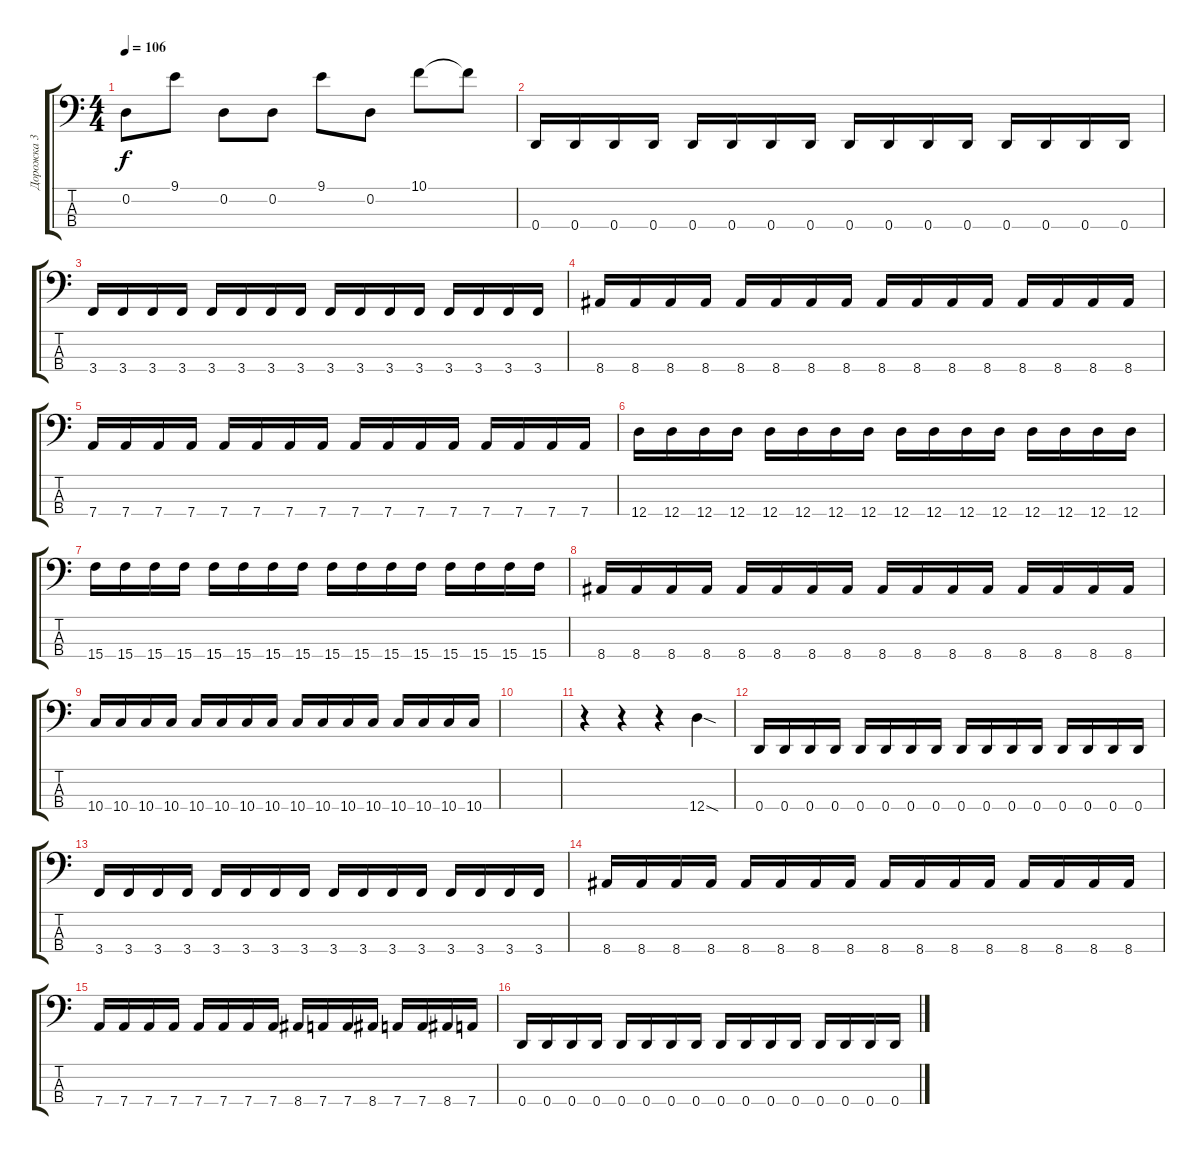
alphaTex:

\track ("Дорожка 3" "Дорожка 3") {instrument electricbasspick}
\staff {score tabs}
\tuning (G2 D2 A1 D1) {hide}
\ts (4 4)
\tempo 106
\clef f4
\ks c
0.2.8{dy f} 9.1.8 0.2.8 0.2.8 9.1.8 0.2.8 10.1.8 10.1{t}.8 |
0.4.16{instrument electricbasspick} 0.4.16 0.4.16 0.4.16 0.4.16 0.4.16 0.4.16 0.4.16 0.4.16 0.4.16 0.4.16 0.4.16 0.4.16 0.4.16 0.4.16 0.4.16 |
3.4.16 3.4.16 3.4.16 3.4.16 3.4.16 3.4.16 3.4.16 3.4.16 3.4.16 3.4.16 3.4.16 3.4.16 3.4.16 3.4.16 3.4.16 3.4.16 |
8.4.16 8.4.16 8.4.16 8.4.16 8.4.16 8.4.16 8.4.16 8.4.16 8.4.16 8.4.16 8.4.16 8.4.16 8.4.16 8.4.16 8.4.16 8.4.16 |
7.4.16 7.4.16 7.4.16 7.4.16 7.4.16 7.4.16 7.4.16 7.4.16 7.4.16 7.4.16 7.4.16 7.4.16 7.4.16 7.4.16 7.4.16 7.4.16 |
12.4.16 12.4.16 12.4.16 12.4.16 12.4.16 12.4.16 12.4.16 12.4.16 12.4.16 12.4.16 12.4.16 12.4.16 12.4.16 12.4.16 12.4.16 12.4.16 |
15.4.16 15.4.16 15.4.16 15.4.16 15.4.16 15.4.16 15.4.16 15.4.16 15.4.16 15.4.16 15.4.16 15.4.16 15.4.16 15.4.16 15.4.16 15.4.16 |
8.4.16 8.4.16 8.4.16 8.4.16 8.4.16 8.4.16 8.4.16 8.4.16 8.4.16 8.4.16 8.4.16 8.4.16 8.4.16 8.4.16 8.4.16 8.4.16 |
10.4.16 10.4.16 10.4.16 10.4.16 10.4.16 10.4.16 10.4.16 10.4.16 10.4.16 10.4.16 10.4.16 10.4.16 10.4.16 10.4.16 10.4.16 10.4.16 |
|
r.4 r.4 r.4 12.4{sod}.4 |
0.4.16 0.4.16 0.4.16 0.4.16 0.4.16 0.4.16 0.4.16 0.4.16 0.4.16 0.4.16 0.4.16 0.4.16 0.4.16 0.4.16 0.4.16 0.4.16 |
3.4.16 3.4.16 3.4.16 3.4.16 3.4.16 3.4.16 3.4.16 3.4.16 3.4.16 3.4.16 3.4.16 3.4.16 3.4.16 3.4.16 3.4.16 3.4.16 |
8.4.16 8.4.16 8.4.16 8.4.16 8.4.16 8.4.16 8.4.16 8.4.16 8.4.16 8.4.16 8.4.16 8.4.16 8.4.16 8.4.16 8.4.16 8.4.16 |
7.4.16 7.4.16 7.4.16 7.4.16 7.4.16 7.4.16 7.4.16 7.4.16 8.4.16 7.4.16 7.4.16 8.4.16 7.4.16 7.4.16 8.4.16 7.4.16 |
0.4.16 0.4.16 0.4.16 0.4.16 0.4.16 0.4.16 0.4.16 0.4.16 0.4.16 0.4.16 0.4.16 0.4.16 0.4.16 0.4.16 0.4.16 0.4.16
